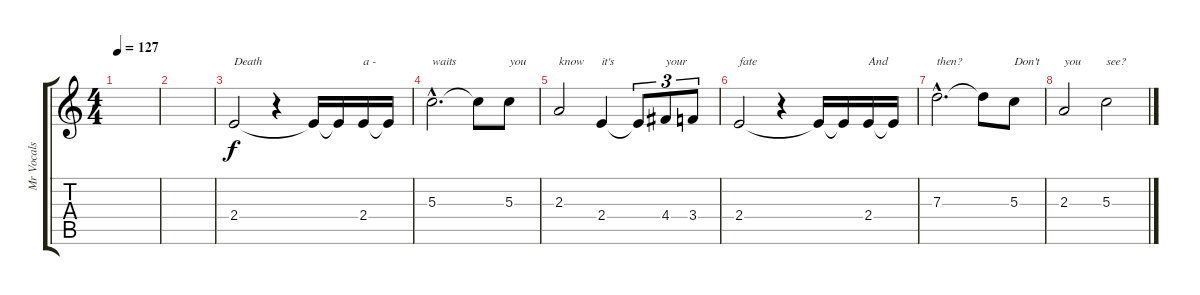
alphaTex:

\track ("Mr Vocals" "Mr Vocals") {instrument oboe}
\staff {score tabs}
\tuning (E5 B4 G4 D4 A3 E3) {hide}
\ts (4 4)
\tempo 127
\clef g2
\ks c
|
|
2.4.2{txt "Death"} r.4 2.4{t}.16 2.4{t}.16 2.4.16{txt "a - "} 2.4{t}.16 |
5.3{hac}.2{d txt "waits"} 5.3{t}.8 5.3.8{txt "you"} |
2.3.2{txt "know"} 2.4.4{txt "it's"} 2.4{t}.8{tu (3 2)} 4.4.8{tu (3 2) txt "your"} 3.4.8{tu (3 2)} |
2.4.2{txt "fate"} r.4 2.4{t}.16 2.4{t}.16 2.4.16{txt "And"} 2.4{t}.16 |
7.3{hac}.2{d txt "then?"} 7.3{t}.8 5.3.8{txt "Don't"} |
2.3.2{txt "you"} 5.3.2{txt "see?"}
